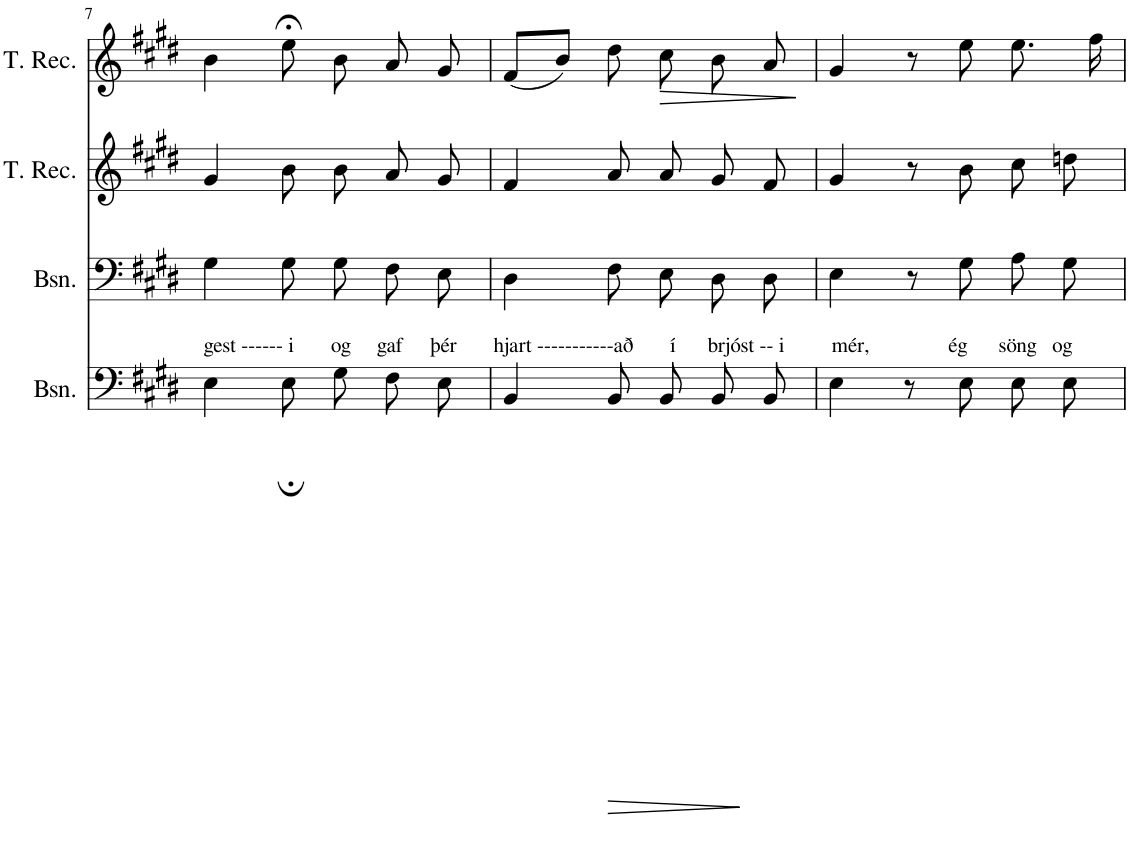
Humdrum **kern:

**kern	**dynam	**kern	**kern	**kern	**dynam
*part4	*part4	*part3	*part2	*part1	*part1
*staff4	*staff4	*staff3	*staff2	*staff1	*staff1
*I"Bassoon	*	*I"Bassoon	*I"Tenor Recorder	*I"Tenor Recorder	*
*I'Bsn.	*	*I'Bsn.	*I'T. Rec.	*I'T. Rec.	*
!!LO:PB:g=z
*clefF4	*	*clefF4	*clefG2	*clefG2	*
*k[f#c#g#d#]	*	*k[f#c#g#d#]	*k[f#c#g#d#]	*k[f#c#g#d#]	*
*M3/4	*	*M3/4	*M3/4	*M3/4	*
=7	=7	=7	=7	=7	=7
!LO:TX:a:t=gest ------ i       og     gaf     þér       hjart -----------að       í      brjóst -- i         mér,               ég      söng   og	!	!	!	!	!
4E\	.	4G#\	4g#/	4b\	.
8E;\L	.	8G#\L	8b\L	8ee;<\	.
8G#\J	.	8G#\J	8b\J	8b\	.
8F#\L	.	8F#\L	8a/L	8a/	.
8E\J	.	8E\J	8g#/J	8g#/	.
=8	=8	=8	=8	=8	=8
4BB/	.	4D#\	4f#/	(8f#/L	.
.	.	.	.	8b/J)	.
!	!LO:HP:b	!	!	!	!
8BB/L	>	8F#\L	8a/L	8dd#\	.
!	!	!	!	!	!LO:HP:b
8BB/J	.	8E\J	8a/J	8cc#\	>
8BB/L	.	8D#\L	8g#/L	8b\	.
8BB/J	.	8D#\J	8f#/J	8a/	.
.	]	.	.	.	]
=9	=9	=9	=9	=9	=9
4E\	.	4E\	4g#/	4g#/	.
8r	.	8r	8r	8r	.
8E\	.	8G#\	8b\	8ee\	.
8E\L	.	8A\L	8cc#\L	8.ee\	.
8E\J	.	8G#\J	8ddn\J	.	.
.	.	.	.	16ff#\	.
=	=	=	=	=	=
*-	*-	*-	*-	*-	*-
